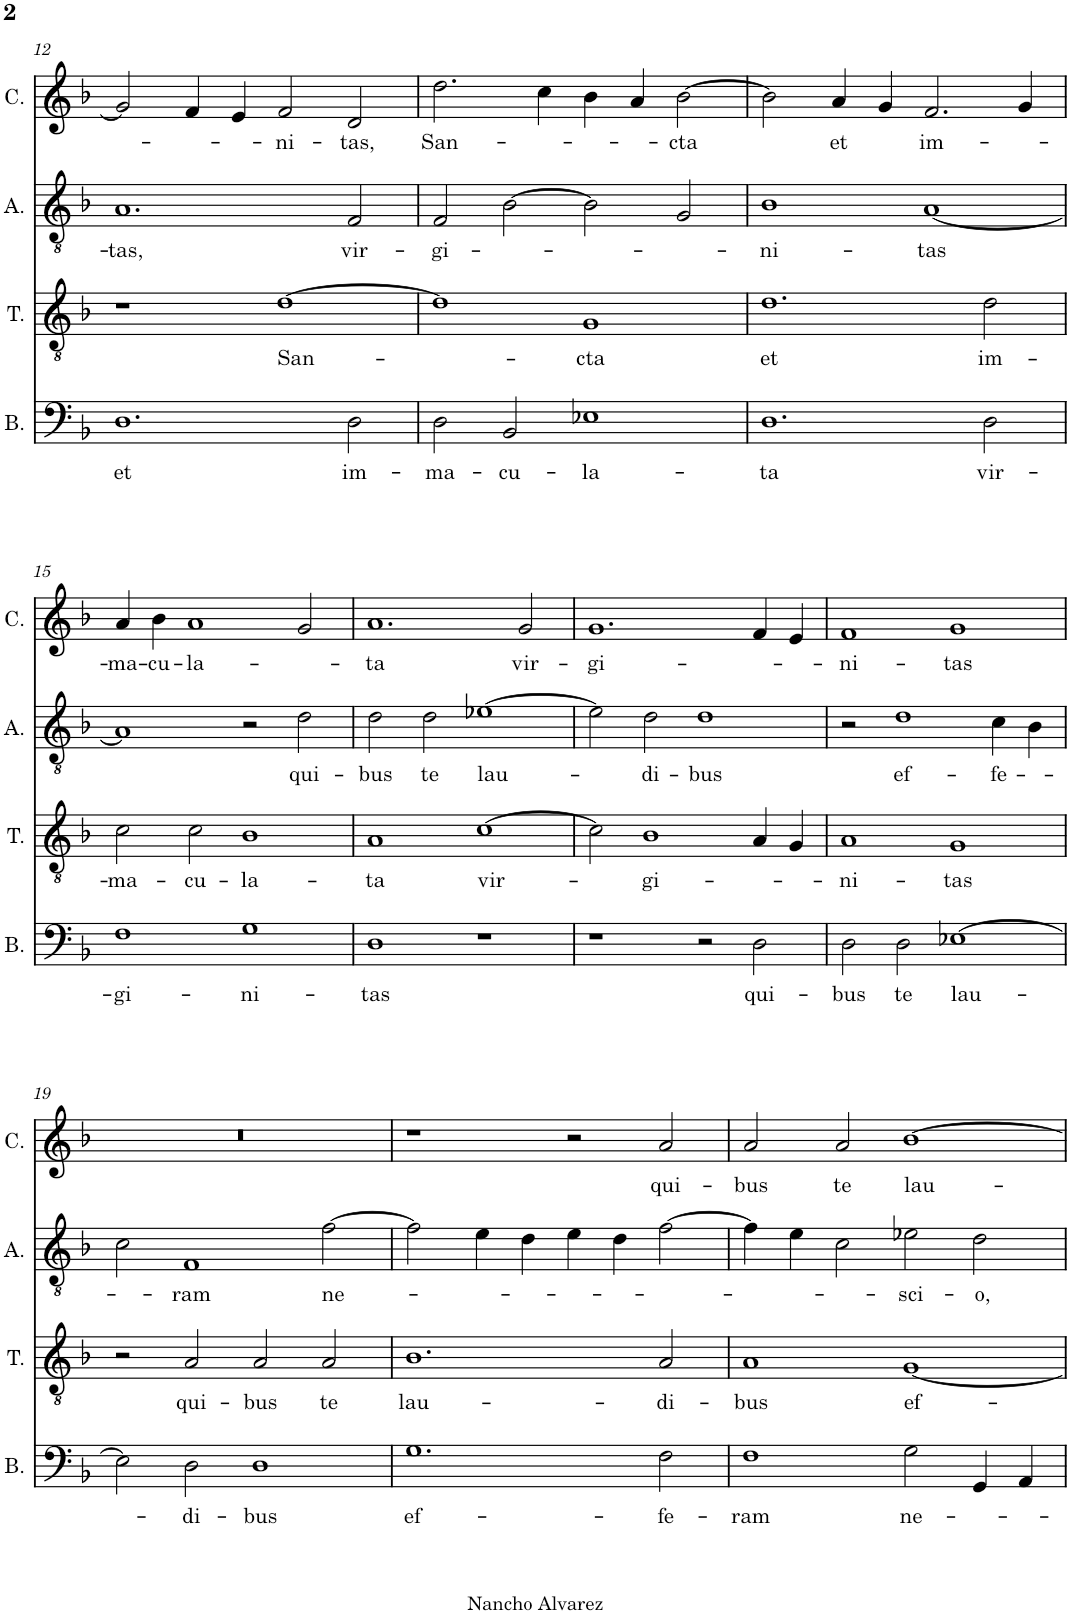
**kern	**text	**kern	**text	**kern	**text	**kern	**text
*part4	*part4	*part3	*part3	*part2	*part2	*part1	*part1
*staff4	*staff4	*staff3	*staff3	*staff2	*staff2	*staff1	*staff1
*I"Bassus	*	*I"Tenor	*	*I"Altus	*	*I"Cantus	*
*I'B.	*	*I'T.	*	*I'A.	*	*I'C.	*
!!LO:PB:g=z
*clefF4	*	*clefGv2	*	*clefGv2	*	*clefG2	*
*k[b-]	*	*k[b-]	*	*k[b-]	*	*k[b-]	*
*M4/2	*	*M4/2	*	*M4/2	*	*M4/2	*
=12	=12	=12	=12	=12	=12	=12	=12
!	!LO:LY:b	!	!	!	!LO:LY:b	!	!
1.D	et	1r	.	1.A	-tas,	2g/]	.
.	.	.	.	.	.	4f/	.
.	.	.	.	.	.	4e/	.
!	!	!	!LO:LY:b	!	!	!	!LO:LY:b
.	.	[1d	San-	.	.	2f/	-ni-
!	!LO:LY:b	!	!	!	!LO:LY:b	!	!LO:LY:b
2D\	im-	.	.	2F/	vir-	2d/	-tas,
=13	=13	=13	=13	=13	=13	=13	=13
!	!LO:LY:b	!	!	!	!LO:LY:b	!	!LO:LY:b
2D\	-ma-	1d]	.	2F/	-gi-	2.dd\	San-
!	!LO:LY:b	!	!	!	!	!	!
2BB-/	-cu-	.	.	[2B-\	.	.	.
.	.	.	.	.	.	4cc\	.
!	!LO:LY:b	!	!LO:LY:b	!	!	!	!
1E-X	-la-	1G	-cta	2B-\]	.	4b-\	.
.	.	.	.	.	.	4a/	.
!	!	!	!	!	!	!	!LO:LY:b
.	.	.	.	2G/	.	[2b-\	-cta
=14	=14	=14	=14	=14	=14	=14	=14
!	!LO:LY:b	!	!LO:LY:b	!	!LO:LY:b	!	!
1.D	-ta	1.d	et	1B-	-ni-	2b-\]	.
!	!	!	!	!	!	!	!LO:LY:b
.	.	.	.	.	.	4a/	et
.	.	.	.	.	.	4g/	.
!	!	!	!	!	!LO:LY:b	!	!LO:LY:b
.	.	.	.	[1A	-tas	2.f/	im-
!	!LO:LY:b	!	!LO:LY:b	!	!	!	!
2D\	vir-	2d\	im-	.	.	.	.
.	.	.	.	.	.	4g/	.
!!LO:LB:g=z
=15	=15	=15	=15	=15	=15	=15	=15
!	!LO:LY:b	!	!LO:LY:b	!	!	!	!LO:LY:b
1F	-gi-	2c\	-ma-	1A]	.	4a/	-ma-
!	!	!	!	!	!	!	!LO:LY:b
.	.	.	.	.	.	4b-\	-cu-
!	!	!	!LO:LY:b	!	!	!	!LO:LY:b
.	.	2c\	-cu-	.	.	1a	-la-
!	!LO:LY:b	!	!LO:LY:b	!	!	!	!
1G	-ni-	1B-	-la-	2r	.	.	.
!	!	!	!	!	!LO:LY:b	!	!
.	.	.	.	2d\	qui-	2g/	.
=16	=16	=16	=16	=16	=16	=16	=16
!	!LO:LY:b	!	!LO:LY:b	!	!LO:LY:b	!	!LO:LY:b
1D	-tas	1A	-ta	2d\	-bus	1.a	-ta
!	!	!	!	!	!LO:LY:b	!	!
.	.	.	.	2d\	te	.	.
!	!	!	!LO:LY:b	!	!LO:LY:b	!	!
1r	.	[1c	vir-	[1e-X	lau-	.	.
!	!	!	!	!	!	!	!LO:LY:b
.	.	.	.	.	.	2g/	vir-
=17	=17	=17	=17	=17	=17	=17	=17
!	!	!	!	!	!	!	!LO:LY:b
1r	.	2c\]	.	2e-\]	.	1.g	-gi-
!	!	!	!LO:LY:b	!	!LO:LY:b	!	!
.	.	1B-	-gi-	2d\	-di-	.	.
!	!	!	!	!	!LO:LY:b	!	!
2r	.	.	.	1d	-bus	.	.
!	!LO:LY:b	!	!	!	!	!	!
2D\	qui-	4A/	.	.	.	4f/	.
.	.	4G/	.	.	.	4e/	.
=18	=18	=18	=18	=18	=18	=18	=18
!	!LO:LY:b	!	!LO:LY:b	!	!	!	!LO:LY:b
2D\	-bus	1A	-ni-	2r	.	1f	-ni-
!	!LO:LY:b	!	!	!	!LO:LY:b	!	!
2D\	te	.	.	1d	ef-	.	.
!	!LO:LY:b	!	!LO:LY:b	!	!	!	!LO:LY:b
[1E-X	lau-	1G	-tas	.	.	1g	-tas
!	!	!	!	!	!LO:LY:b	!	!
.	.	.	.	4c\	-fe-	.	.
.	.	.	.	4B-\	.	.	.
!!LO:LB:g=z
=19	=19	=19	=19	=19	=19	=19	=19
2E-\]	.	2r	.	2c\	.	0r	.
!	!LO:LY:b	!	!LO:LY:b	!	!LO:LY:b	!	!
2D\	-di-	2A/	qui-	1F	-ram	.	.
!	!LO:LY:b	!	!LO:LY:b	!	!	!	!
1D	-bus	2A/	-bus	.	.	.	.
!	!	!	!LO:LY:b	!	!LO:LY:b	!	!
.	.	2A/	te	[2f\	ne-	.	.
=20	=20	=20	=20	=20	=20	=20	=20
!	!LO:LY:b	!	!LO:LY:b	!	!	!	!
1.G	ef-	1.B-	lau-	2f\]	.	1r	.
.	.	.	.	4e\	.	.	.
.	.	.	.	4d\	.	.	.
.	.	.	.	4e\	.	2r	.
.	.	.	.	4d\	.	.	.
!	!LO:LY:b	!	!LO:LY:b	!	!	!	!LO:LY:b
2F\	-fe-	2A/	-di-	[2f\	.	2a/	qui-
=21	=21	=21	=21	=21	=21	=21	=21
!	!LO:LY:b	!	!LO:LY:b	!	!	!	!LO:LY:b
1F	-ram	1A	-bus	4f\]	.	2a/	-bus
.	.	.	.	4e\	.	.	.
!	!	!	!	!	!	!	!LO:LY:b
.	.	.	.	2c\	.	2a/	te
!	!LO:LY:b	!	!LO:LY:b	!	!LO:LY:b	!	!LO:LY:b
2G\	ne-	[1G	ef-	2e-X\	-sci-	[1b-	lau-
!	!	!	!	!	!LO:LY:b	!	!
4GG/	.	.	.	2d\	-o,	.	.
4AA/	.	.	.	.	.	.	.
=	=	=	=	=	=	=	=
*-	*-	*-	*-	*-	*-	*-	*-
